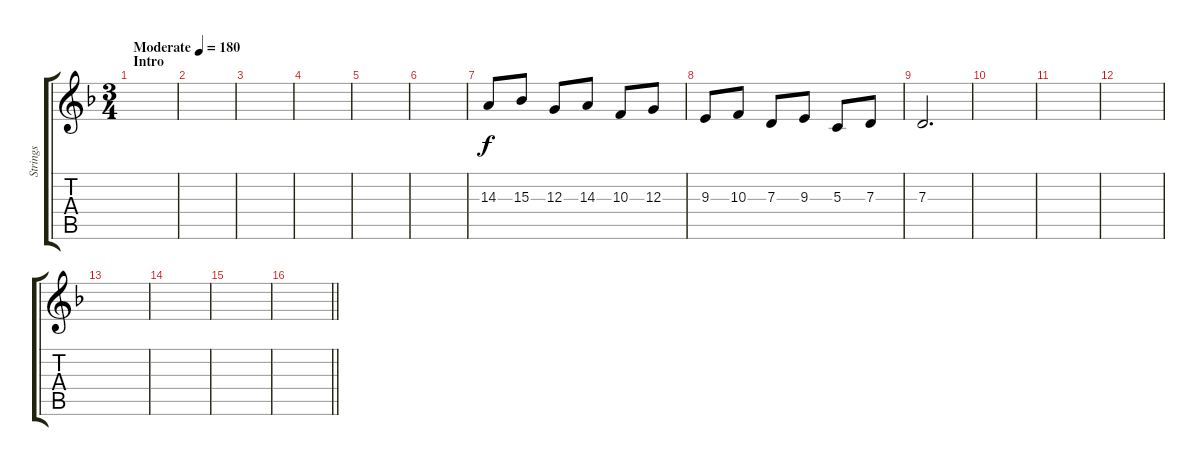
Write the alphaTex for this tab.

\track ("Strings" "Strings") {instrument stringensemble1}
\staff {score tabs}
\tuning (E4 B3 G3 D3 A2 E2) {hide}
\ts (3 4)
\section ("" "Intro")
\tempo (180 "Moderate")
\clef g2
\ks dminor
|
|
|
|
|
|
14.3.8 15.3.8 12.3.8 14.3.8 10.3.8 12.3.8 |
9.3.8 10.3.8 7.3.8 9.3.8 5.3.8 7.3.8 |
7.3.2{d} |
|
|
|
|
|
|
\barLineRight lightlight
